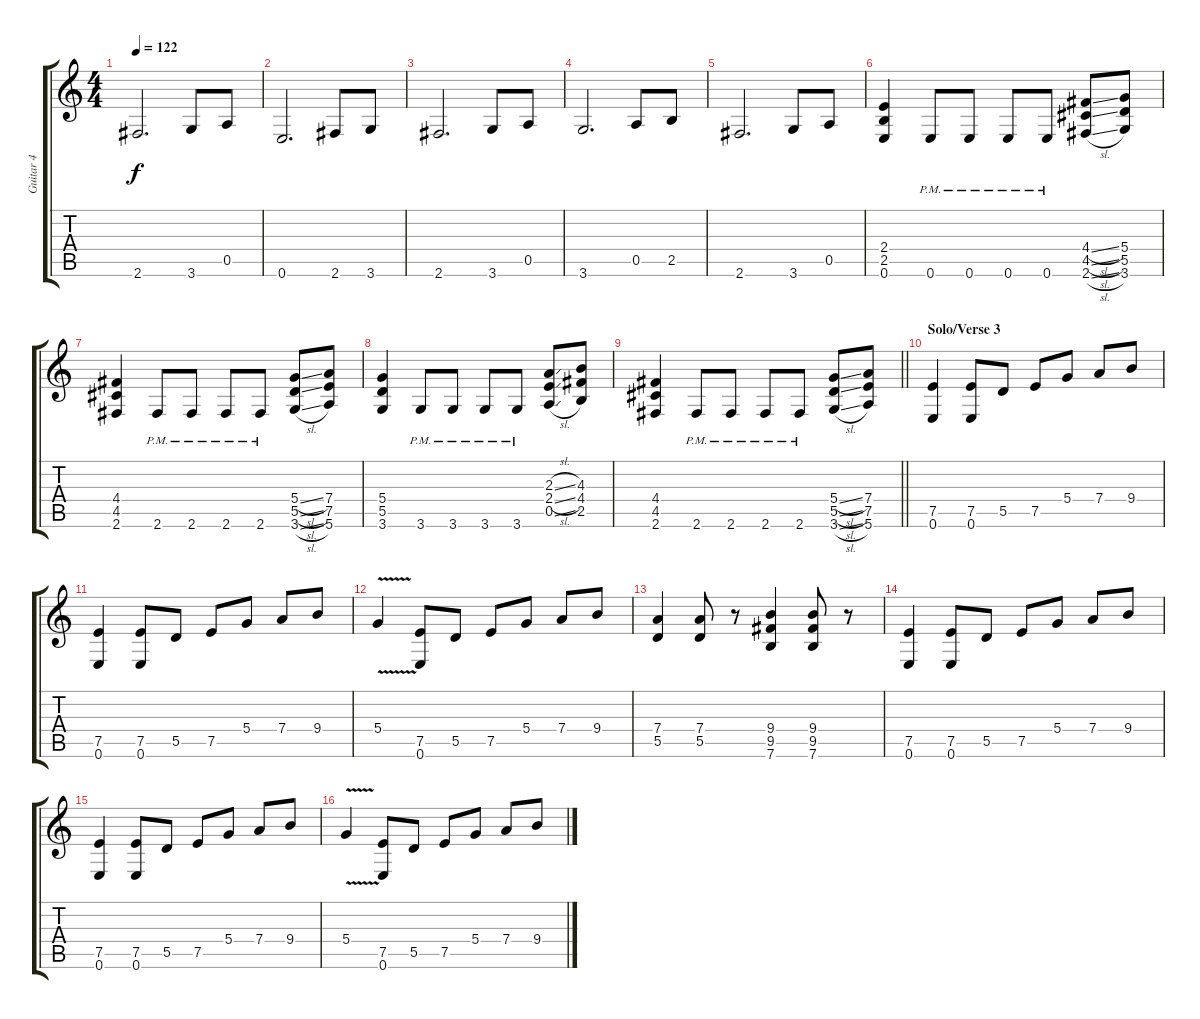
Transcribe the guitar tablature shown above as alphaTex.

\track ("Guitar 4" "Guitar 4") {instrument overdrivenguitar}
\staff {score tabs}
\tuning (E4 B3 G3 D3 A2 E2) {hide}
\ts (4 4)
\tempo 122
\clef g2
\ks c
2.6.2{d dy f} 3.6.8 0.5.8 |
0.6.2{d} 2.6.8 3.6.8 |
2.6.2{d} 3.6.8 0.5.8 |
3.6.2{d} 0.5.8 2.5.8 |
2.6.2{d} 3.6.8 0.5.8 |
(2.4 2.5 0.6).4 0.6{pm}.8 0.6{pm}.8 0.6{pm}.8 0.6{pm}.8 (4.4{sl} 4.5{sl} 2.6{sl}).8 (5.4 5.5 3.6).8 |
(4.4 4.5 2.6).4 2.6{pm}.8 2.6{pm}.8 2.6{pm}.8 2.6{pm}.8 (5.4{sl} 5.5{sl} 3.6{sl}).8 (7.4 7.5 5.6).8 |
(5.4 5.5 3.6).4 3.6{pm}.8 3.6{pm}.8 3.6{pm}.8 3.6{pm}.8 (2.3{sl} 2.4{sl} 0.5{sl}).8 (4.3 4.4 2.5).8 |
\barLineRight lightlight
(4.4 4.5 2.6).4 2.6{pm}.8 2.6{pm}.8 2.6{pm}.8 2.6{pm}.8 (5.4{sl} 5.5{sl} 3.6{sl}).8 (7.4 7.5 5.6).8 |
\section ("" "Solo/Verse 3")
(7.5 0.6).4 (7.5 0.6).8 5.5.8 7.5.8 5.4.8 7.4.8 9.4.8 |
(7.5 0.6).4 (7.5 0.6).8 5.5.8 7.5.8 5.4.8 7.4.8 9.4.8 |
5.4{v}.4 (7.5 0.6).8 5.5.8 7.5.8 5.4.8 7.4.8 9.4.8 |
(7.4 5.5).4 (7.4 5.5).8 r.8 (9.4 9.5 7.6).4 (9.4 9.5 7.6).8 r.8 |
(7.5 0.6).4 (7.5 0.6).8 5.5.8 7.5.8 5.4.8 7.4.8 9.4.8 |
(7.5 0.6).4 (7.5 0.6).8 5.5.8 7.5.8 5.4.8 7.4.8 9.4.8 |
5.4{v}.4 (7.5 0.6).8 5.5.8 7.5.8 5.4.8 7.4.8 9.4.8
